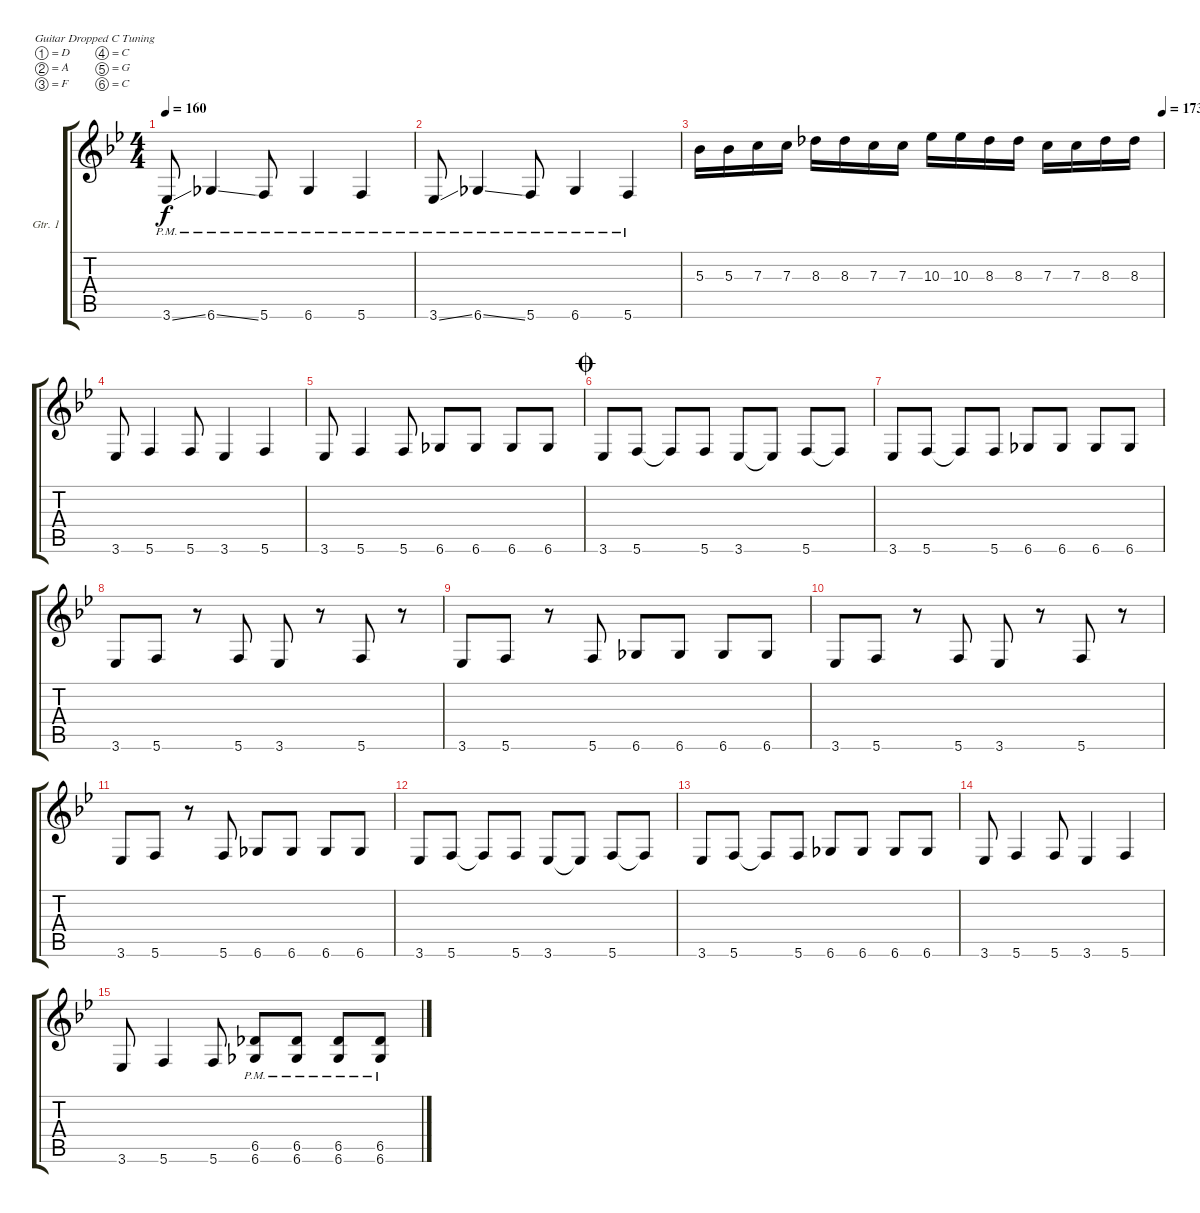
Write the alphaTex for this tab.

\defaultSystemsLayout 4
\bracketExtendMode groupsimilarinstruments
\firstSystemTrackNameOrientation horizontal
\otherSystemsTrackNameOrientation horizontal
\track ("Electric Guitar" "Gtr. 1") {instrument distortionguitar}
\staff {score tabs}
\tuning (D4 A3 F3 C3 G2 C2)
\ts (4 4)
\tempo 160
\clef g2
\ks bb
3.6{ss pm}.8{dy f} 6.6{ss pm}.4 5.6{pm}.8 6.6{pm}.4 5.6{pm}.4 |
3.6{ss pm}.8 6.6{ss pm}.4 5.6{pm}.8 6.6{pm}.4 5.6{pm}.4 |
\tempo (173.588 1)
5.3.16 5.3.16 7.3.16 7.3.16 8.3.16 8.3.16 7.3.16 7.3.16 10.3.16 10.3.16 8.3.16 8.3.16 7.3.16 7.3.16 8.3.16 8.3.16 |
3.6.8 5.6.4 5.6.8 3.6.4 5.6.4 |
3.6.8 5.6.4 5.6.8 6.6.8 6.6.8 6.6.8 6.6.8 |
\jump coda
3.6.8 5.6.8 5.6{t}.8 5.6.8 3.6.8 3.6{t}.8 5.6.8 5.6{t}.8 |
3.6.8 5.6.8 5.6{t}.8 5.6.8 6.6.8 6.6.8 6.6.8 6.6.8 |
3.6.8 5.6.8 r.8 5.6.8 3.6.8 r.8 5.6.8 r.8 |
3.6.8 5.6.8 r.8 5.6.8 6.6.8 6.6.8 6.6.8 6.6.8 |
3.6.8 5.6.8 r.8 5.6.8 3.6.8 r.8 5.6.8 r.8 |
3.6.8 5.6.8 r.8 5.6.8 6.6.8 6.6.8 6.6.8 6.6.8 |
3.6.8 5.6.8 5.6{t}.8 5.6.8 3.6.8 3.6{t}.8 5.6.8 5.6{t}.8 |
3.6.8 5.6.8 5.6{t}.8 5.6.8 6.6.8 6.6.8 6.6.8 6.6.8 |
3.6.8 5.6.4 5.6.8 3.6.4 5.6.4 |
3.6.8 5.6.4 5.6.8 (6.6{pm} 6.5{pm}).8 (6.6{pm} 6.5{pm}).8 (6.6{pm} 6.5{pm}).8 (6.6{pm} 6.5{pm}).8
